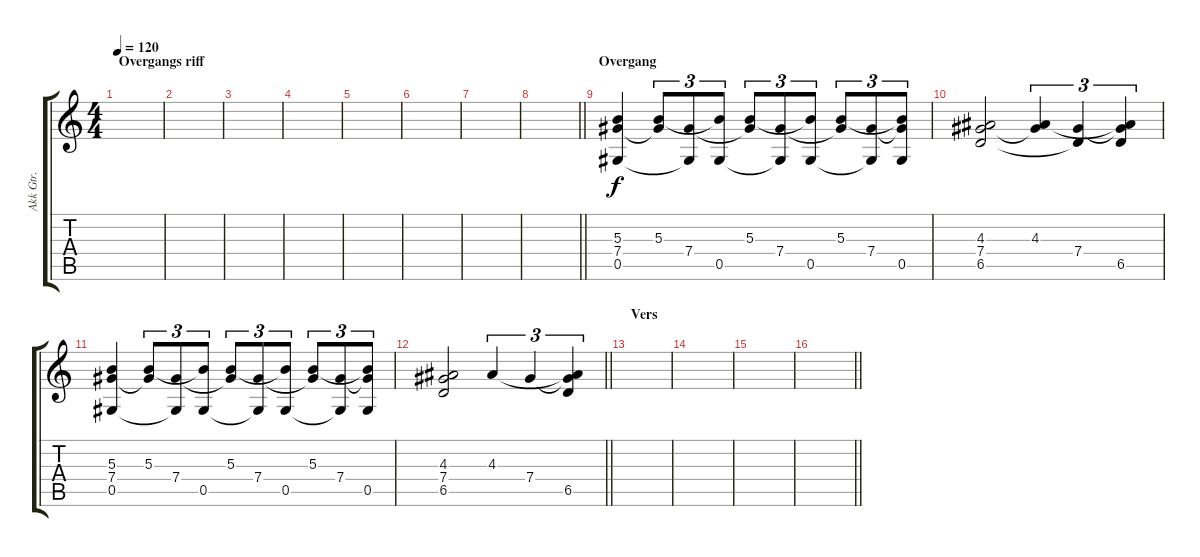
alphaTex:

\track ("Akk Gtr." "Akk Gtr.") {instrument acousticguitarsteel}
\staff {score tabs}
\tuning (Eb4 Bb3 Gb3 Db3 Ab2 Eb2) {hide}
\ts (4 4)
\section ("" "Overgangs riff")
\tempo 120
\clef g2
\ks c
|
|
|
|
|
|
|
\barLineRight lightlight
|
\section ("" "Overgang")
(5.3 7.4 0.5).4 (5.3 7.4{t}).8{tu (3 2)} (7.4 0.5{t}).8{tu (3 2)} (5.3{t} 0.5).8{tu (3 2)} (5.3 7.4{t}).8{tu (3 2)} (7.4 0.5{t}).8{tu (3 2)} (5.3{t} 0.5).8{tu (3 2)} (5.3 7.4{t}).8{tu (3 2)} (7.4 0.5{t}).8{tu (3 2)} (5.3{t} 7.4{t} 0.5).8{tu (3 2)} |
(4.3 7.4 6.5).2 (4.3 7.4{t}).4{tu (3 2)} (7.4 6.5{t}).4{tu (3 2)} (4.3{t} 7.4{t} 6.5).4{tu (3 2)} |
(5.3 7.4 0.5).4 (5.3 7.4{t}).8{tu (3 2)} (7.4 0.5{t}).8{tu (3 2)} (5.3{t} 0.5).8{tu (3 2)} (5.3 7.4{t}).8{tu (3 2)} (7.4 0.5{t}).8{tu (3 2)} (5.3{t} 0.5).8{tu (3 2)} (5.3 7.4{t}).8{tu (3 2)} (7.4 0.5{t}).8{tu (3 2)} (5.3{t} 7.4{t} 0.5).8{tu (3 2)} |
\barLineRight lightlight
(4.3 7.4 6.5).2 4.3.4{tu (3 2)} 7.4.4{tu (3 2)} (4.3{t} 7.4{t} 6.5).4{tu (3 2)} |
\section ("" "Vers")
|
|
|
\barLineRight lightlight
